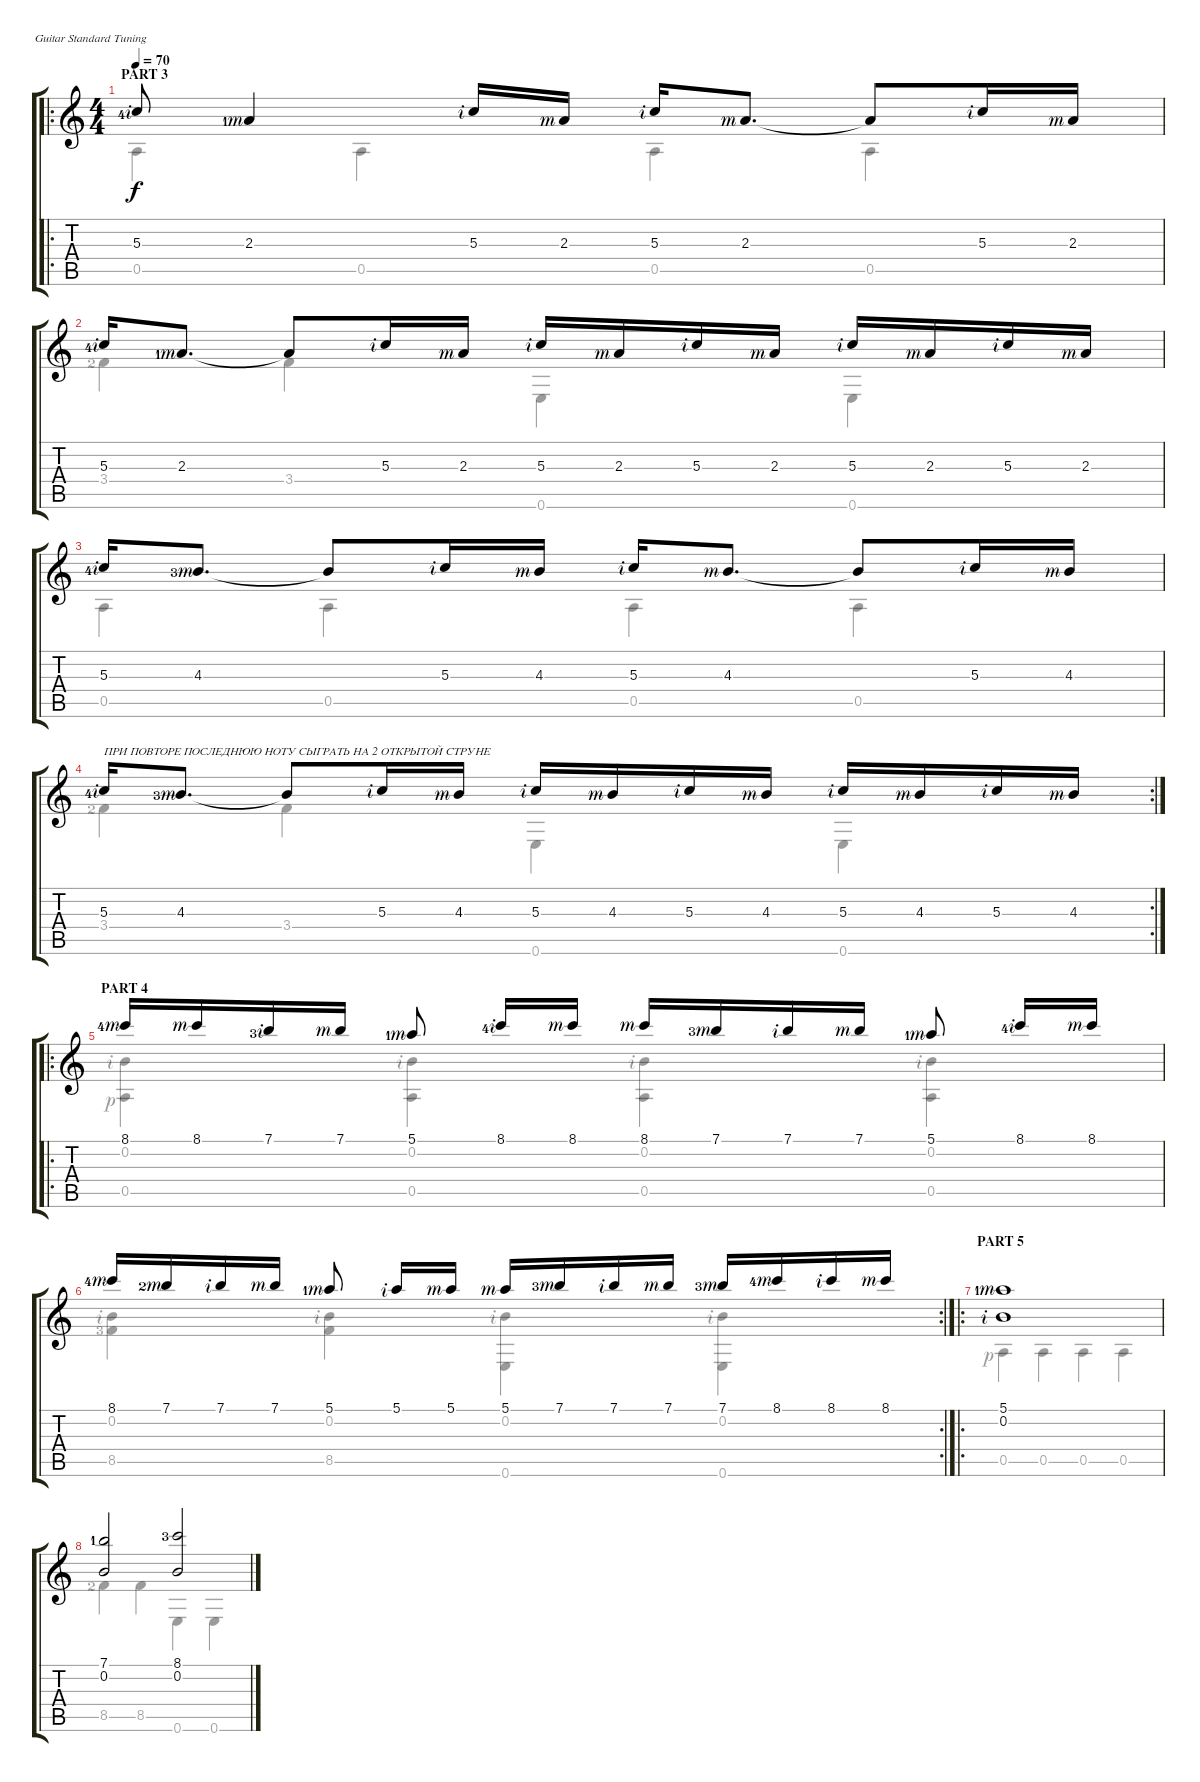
\defaultSystemsLayout 4
\bracketExtendMode groupsimilarinstruments
\singleTrackTrackNamePolicy hidden
\multiTrackTrackNamePolicy hidden
\firstSystemTrackNameOrientation horizontal
\otherSystemsTrackNameOrientation horizontal
\chordDiagramsInScore
\track ("Nylon Guitar" "N-Gt") {instrument acousticguitarnylon}
\staff {score tabs}
\tuning (E4 B3 G3 D3 A2 E2)
\voice
\ro
\ts (4 4)
\section ("" "PART 3")
\tempo 70
\clef g2
\ks c
5.3{lf 5 rf 2}.8{dy f} 2.3{lf 2 rf 3}.4{beam split} 5.3{rf 2}.16 2.3{rf 3}.16 5.3{rf 2}.16 2.3{rf 3}.8{d beam split} 2.3{t}.8{beam merge} 5.3{rf 2}.16 2.3{rf 3}.16 |
5.3{lf 5 rf 2}.16 2.3{lf 2 rf 3}.8{d beam split} 2.3{t}.8{beam merge} 5.3{rf 2}.16 2.3{rf 3}.16 5.3{rf 2}.16 2.3{rf 3}.16 5.3{rf 2}.16 2.3{rf 3}.16{beam split} 5.3{rf 2}.16 2.3{rf 3}.16 5.3{rf 2}.16 2.3{rf 3}.16 |
5.3{lf 5 rf 2}.16 4.3{lf 4 rf 3}.8{d beam split} 4.3{t}.8{beam merge} 5.3{rf 2}.16 4.3{rf 3}.16 5.3{rf 2}.16 4.3{rf 3}.8{d beam split} 4.3{t}.8{beam merge} 5.3{rf 2}.16 4.3{rf 3}.16 |
\rc 2
5.3{lf 5 rf 2}.16{txt "ПРИ ПОВТОРЕ ПОСЛЕДНЮЮ НОТУ СЫГРАТЬ НА 2 ОТКРЫТОЙ СТРУНЕ"} 4.3{lf 4 rf 3}.8{d beam split} 4.3{t}.8{beam merge} 5.3{rf 2}.16 4.3{rf 3}.16 5.3{rf 2}.16 4.3{rf 3}.16 5.3{rf 2}.16 4.3{rf 3}.16{beam split} 5.3{rf 2}.16 4.3{rf 3}.16 5.3{rf 2}.16 4.3{rf 3}.16 |
\ro
\section ("" "PART 4")
8.1{lf 5 rf 3}.16 8.1{rf 3}.16 7.1{lf 4 rf 2}.16 7.1{rf 3}.16{beam split} 5.1{lf 2 rf 3}.8{beam split} 8.1{lf 5 rf 2}.16 8.1{rf 3}.16 8.1{rf 3}.16 7.1{lf 4 rf 3}.16 7.1{rf 2}.16 7.1{rf 3}.16{beam split} 5.1{lf 2 rf 3}.8{beam split} 8.1{lf 5 rf 2}.16 8.1{rf 3}.16 |
\rc 2
8.1{lf 5 rf 3}.16 7.1{lf 3 rf 3}.16 7.1{rf 2}.16 7.1{rf 3}.16{beam split} 5.1{lf 2 rf 3}.8{beam split} 5.1{rf 2}.16 5.1{rf 3}.16 5.1{rf 3}.16 7.1{lf 4 rf 3}.16 7.1{rf 2}.16 7.1{rf 3}.16{beam split} 7.1{lf 4 rf 3}.16 8.1{lf 5 rf 3}.16 8.1{rf 2}.16 8.1{rf 3}.16 |
\ro
\section ("" "PART 5")
(0.2{rf 2} 5.1{lf 2 rf 3}).1 |
(0.2 7.1{lf 2}).2 (8.1{lf 4} 0.2).2
\voice
\clef g2
\ottava regular
\simile none
\ks c
0.5.4{dy f} 0.5.4 0.5.4 0.5.4 |
3.4{lf 3}.4 3.4.4 0.6.4 0.6.4 |
0.5.4 0.5.4 0.5.4 0.5.4 |
3.4{lf 3}.4 3.4.4 0.6.4 0.6.4 |
(0.5{rf 1} 0.2{rf 2}).4 (0.5 0.2{rf 2}).4 (0.5 0.2{rf 2}).4 (0.5 0.2{rf 2}).4 |
(8.5{lf 4} 0.2{rf 2}).4 (8.5 0.2{rf 2}).4 (0.6 0.2{rf 2}).4 (0.6 0.2{rf 2}).4 |
0.5{rf 1}.4 0.5.4 0.5.4 0.5.4 |
8.5{lf 3}.4 8.5.4 0.6.4 0.6.4
